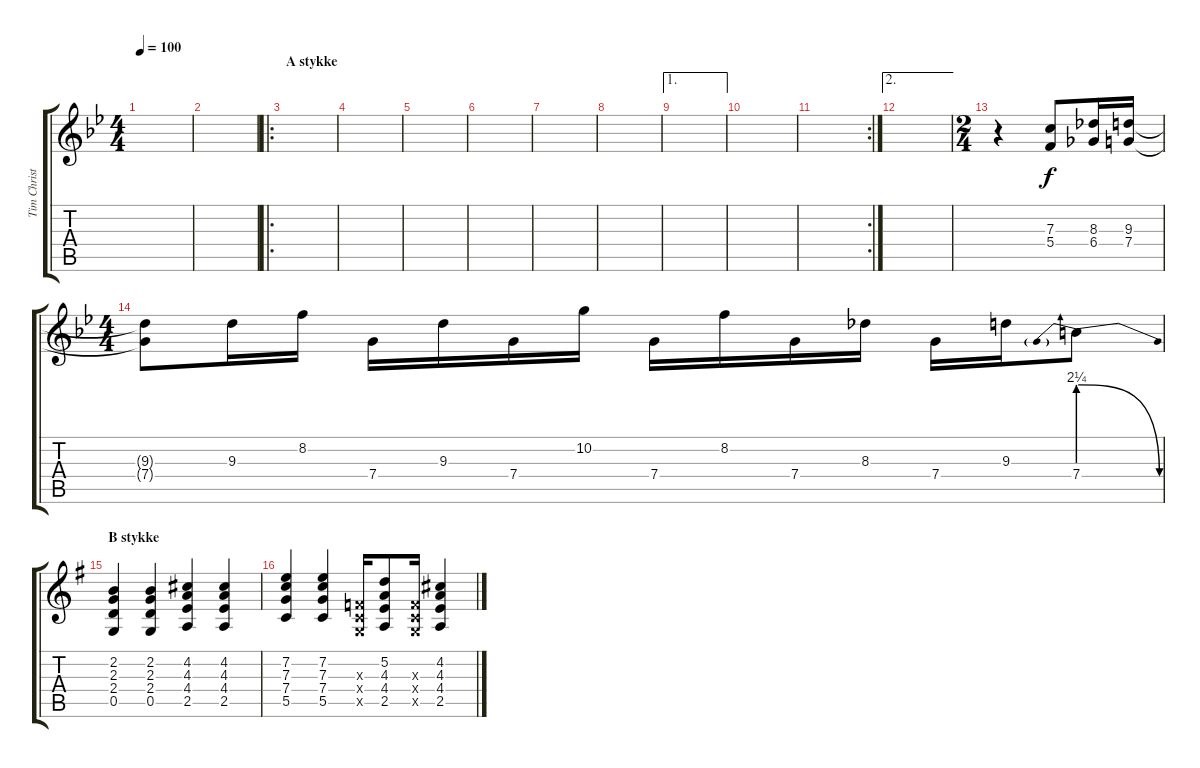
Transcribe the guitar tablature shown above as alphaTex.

\track ("Tim Christensen (Guitar) Distortion" "Tim Christ") {instrument distortionguitar}
\staff {score tabs}
\tuning (D4 A3 F3 C3 G2 D2) {hide}
\ts (4 4)
\tempo 100
\clef g2
\ks bb
|
|
\ro
\section ("" "A stykke")
|
|
|
|
|
|
\ae 1
|
|
\rc 2
|
\ae 2
|
\ts (2 4)
r.4 (7.3 5.4).8 (8.3 6.4).16 (9.3 7.4).16 |
\ts (4 4)
(9.3{t} 7.4{t}).8 9.3.16 8.2.16 7.4.16 9.3.16 7.4.16 10.2.16 7.4.16 8.2.16 7.4.16 8.3.16 7.4.16 9.3.16 7.4{be (prebendrelease 0 9 60 0)}.8 |
\section ("" "B stykke")
\ks g
(2.2 2.3 2.4 0.5).4 (2.2 2.3 2.4 0.5).4 (4.2 4.3 4.4 2.5).4 (4.2 4.3 4.4 2.5).4 |
(7.2 7.3 7.4 5.5).4 (7.2 7.3 7.4 5.5).4 (0.3{x} 0.4{x} 0.5{x}).16 (5.2 4.3 4.4 2.5).8 (0.3{x} 0.4{x} 0.5{x}).16 (4.2 4.3 4.4 2.5).4
